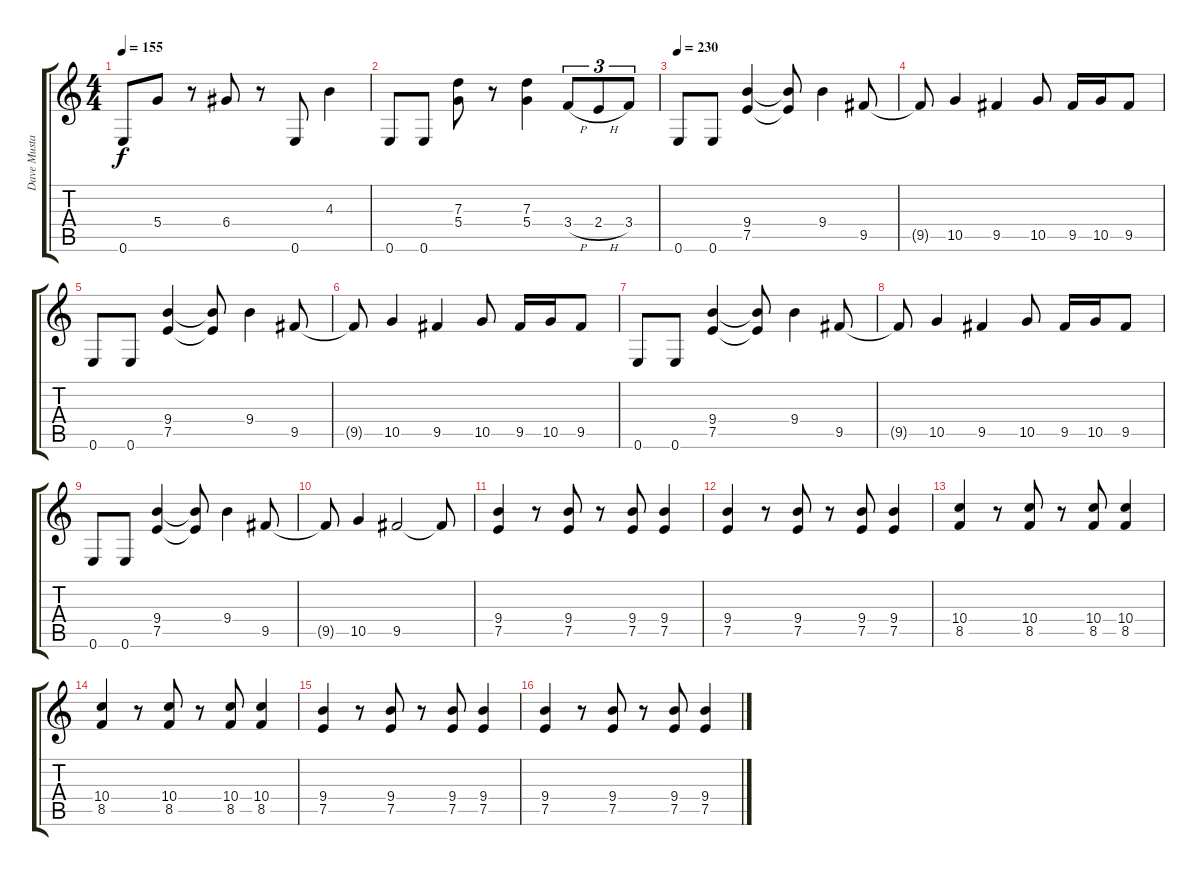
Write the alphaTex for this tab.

\track ("Dave Mustaine" "Dave Musta") {instrument distortionguitar}
\staff {score tabs}
\tuning (E4 B3 G3 D3 A2 E2) {hide}
\ts (4 4)
\tempo 155
\clef g2
\ks c
0.6.8{dy f} 5.4.8 r.8 6.4.8 r.8 0.6.8 4.3.4 |
0.6.8 0.6.8 (7.3 5.4).8 r.8 (7.3 5.4).4 3.4{h}.8{tu (3 2)} 2.4{h}.8{tu (3 2)} 3.4.8{tu (3 2)} |
\tempo 230
0.6.8 0.6.8 (9.4 7.5).4 (9.4{t} 7.5{t}).8 9.4.4 9.5.8 |
9.5{t}.8 10.5.4 9.5.4 10.5.8 9.5.16 10.5.16 9.5.8 |
0.6.8 0.6.8 (9.4 7.5).4 (9.4{t} 7.5{t}).8 9.4.4 9.5.8 |
9.5{t}.8 10.5.4 9.5.4 10.5.8 9.5.16 10.5.16 9.5.8 |
0.6.8 0.6.8 (9.4 7.5).4 (9.4{t} 7.5{t}).8 9.4.4 9.5.8 |
9.5{t}.8 10.5.4 9.5.4 10.5.8 9.5.16 10.5.16 9.5.8 |
0.6.8 0.6.8 (9.4 7.5).4 (9.4{t} 7.5{t}).8 9.4.4 9.5.8 |
9.5{t}.8 10.5.4 9.5.2 9.5{t}.8 |
(9.4 7.5).4 r.8 (9.4 7.5).8 r.8 (9.4 7.5).8 (9.4 7.5).4 |
(9.4 7.5).4 r.8 (9.4 7.5).8 r.8 (9.4 7.5).8 (9.4 7.5).4 |
(10.4 8.5).4 r.8 (10.4 8.5).8 r.8 (10.4 8.5).8 (10.4 8.5).4 |
(10.4 8.5).4 r.8 (10.4 8.5).8 r.8 (10.4 8.5).8 (10.4 8.5).4 |
(9.4 7.5).4 r.8 (9.4 7.5).8 r.8 (9.4 7.5).8 (9.4 7.5).4 |
(9.4 7.5).4 r.8 (9.4 7.5).8 r.8 (9.4 7.5).8 (9.4 7.5).4
